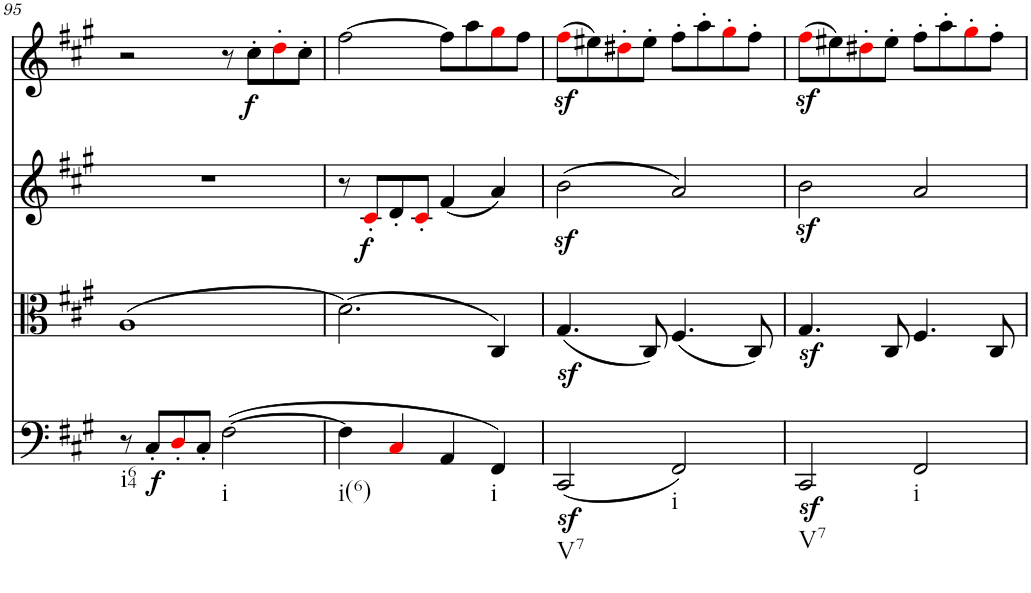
**kern	**dynam	**kern	**kern	**dynam	**kern	**dynam
*part4	*part4	*part3	*part2	*part2	*part1	*part1
*staff4	*staff4	*staff3	*staff2	*staff2	*staff1	*staff1
*I"Violoncello	*	*I"Viola	*I"Violin 2	*	*I"Violin 1	*
*I'Vc	*	*I'Vla	*I'Vln	*	*I'Vln	*
!!LO:PB:g=z
*clefF4	*	*clefC3	*clefG2	*	*clefG2	*
*k[f#c#g#]	*	*k[f#c#g#]	*k[f#c#g#]	*	*k[f#c#g#]	*
*A:	*	*A:	*A:	*	*A:	*
*M2/2	*	*M2/2	*M2/2	*	*M2/2	*
*met(c|)	*	*met(c|)	*met(c|)	*	*met(c|)	*
=95	=95	=95	=95	=95	=95	=95
!LO:TX:b:t=i64	!	!	!	!	!	!
8r	.	(1A	1r	.	2r	.
!	!LO:DY:b	!	!	!	!	!
8C#'/L	f	.	.	.	.	.
8D'i/	.	.	.	.	.	.
8C#'/J	.	.	.	.	.	.
!LO:TX:b:t=i	!	!	!	!	!	!
([2F#\	.	.	.	.	8r	.
!	!	!	!	!	!	!LO:DY:b
.	.	.	.	.	8cc#'\L	f
.	.	.	.	.	8dd'i\	.
.	.	.	.	.	8cc#'\J	.
=96	=96	=96	=96	=96	=96	=96
!LO:TX:b:t=i(6)	!	!	!	!	!	!
4F#\]	.	(2.d\)	8r	.	[2ff#\	.
!	!	!	!	!LO:DY:b	!	!
.	.	.	8c#'i/L	f	.	.
4C#i/	.	.	8d'/	.	.	.
.	.	.	8c#'i/J	.	.	.
4AA/	.	.	(4f#/	.	8ff#\L]	.
.	.	.	.	.	8aa\	.
!LO:TX:b:t=i	!	!	!	!	!	!
4FF#/)	.	4C#/)	4a/)	.	8gg#i\	.
.	.	.	.	.	8ff#\J	.
=97	=97	=97	=97	=97	=97	=97
!LO:TX:b:t=V7	!	!	!	!	!	!
(2CC#z</	.	(4.G#z</	(2bz<\	.	(8ff#z<i\L	.
.	.	.	.	.	8ee#X\)	.
.	.	.	.	.	8dd#X'i\	.
.	.	8C#/)	.	.	8ee#'\J	.
!LO:TX:b:t=i	!	!	!	!	!	!
2FF#/)	.	(4.F#/	2a/)	.	8ff#'\L	.
.	.	.	.	.	8aa'\	.
.	.	.	.	.	8gg#'i\	.
.	.	8C#/)	.	.	8ff#'\J	.
=98	=98	=98	=98	=98	=98	=98
!LO:TX:b:t=V7	!	!	!	!	!	!
2CC#z</	.	4.G#z</	2bz<\	.	(8ff#z<i\L	.
.	.	.	.	.	8ee#X\)	.
.	.	.	.	.	8dd#X'i\	.
.	.	8C#/	.	.	8ee#'\J	.
!LO:TX:b:t=i	!	!	!	!	!	!
2FF#/	.	4.F#/	2a/	.	8ff#'\L	.
.	.	.	.	.	8aa'\	.
.	.	.	.	.	8gg#'i\	.
.	.	8C#/	.	.	8ff#'\J	.
=	=	=	=	=	=	=
*-	*-	*-	*-	*-	*-	*-
